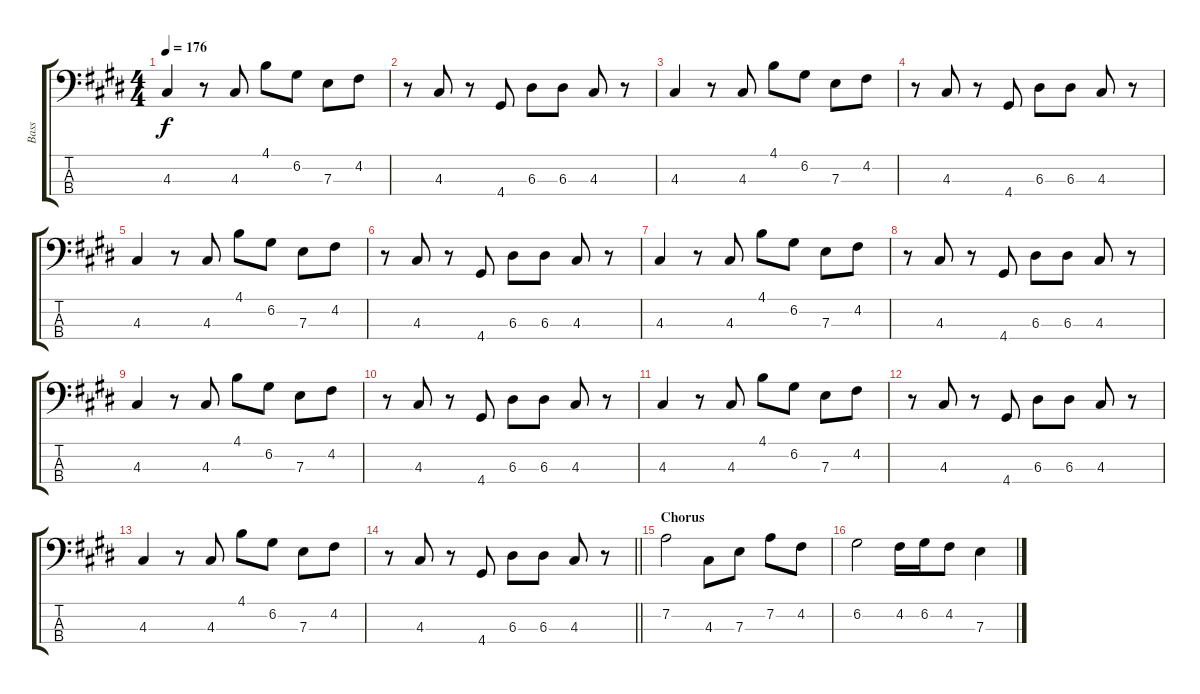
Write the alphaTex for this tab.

\track ("Bass" "Bass") {instrument electricbassfinger}
\staff {score tabs}
\tuning (G2 D2 A1 E1) {hide}
\ts (4 4)
\tempo 176
\clef f4
\ks e
4.3.4{dy f} r.8 4.3.8 4.1.8 6.2.8 7.3.8 4.2.8 |
r.8 4.3.8 r.8 4.4.8 6.3.8 6.3.8 4.3.8 r.8 |
4.3.4 r.8 4.3.8 4.1.8 6.2.8 7.3.8 4.2.8 |
r.8 4.3.8 r.8 4.4.8 6.3.8 6.3.8 4.3.8 r.8 |
4.3.4 r.8 4.3.8 4.1.8 6.2.8 7.3.8 4.2.8 |
r.8 4.3.8 r.8 4.4.8 6.3.8 6.3.8 4.3.8 r.8 |
4.3.4 r.8 4.3.8 4.1.8 6.2.8 7.3.8 4.2.8 |
r.8 4.3.8 r.8 4.4.8 6.3.8 6.3.8 4.3.8 r.8 |
4.3.4 r.8 4.3.8 4.1.8 6.2.8 7.3.8 4.2.8 |
r.8 4.3.8 r.8 4.4.8 6.3.8 6.3.8 4.3.8 r.8 |
4.3.4 r.8 4.3.8 4.1.8 6.2.8 7.3.8 4.2.8 |
r.8 4.3.8 r.8 4.4.8 6.3.8 6.3.8 4.3.8 r.8 |
4.3.4 r.8 4.3.8 4.1.8 6.2.8 7.3.8 4.2.8 |
\barLineRight lightlight
r.8 4.3.8 r.8 4.4.8 6.3.8 6.3.8 4.3.8 r.8 |
\section ("" "Chorus")
7.2.2 4.3.8 7.3.8 7.2.8 4.2.8 |
6.2.2 4.2.16 6.2.16 4.2.8 7.3.4
